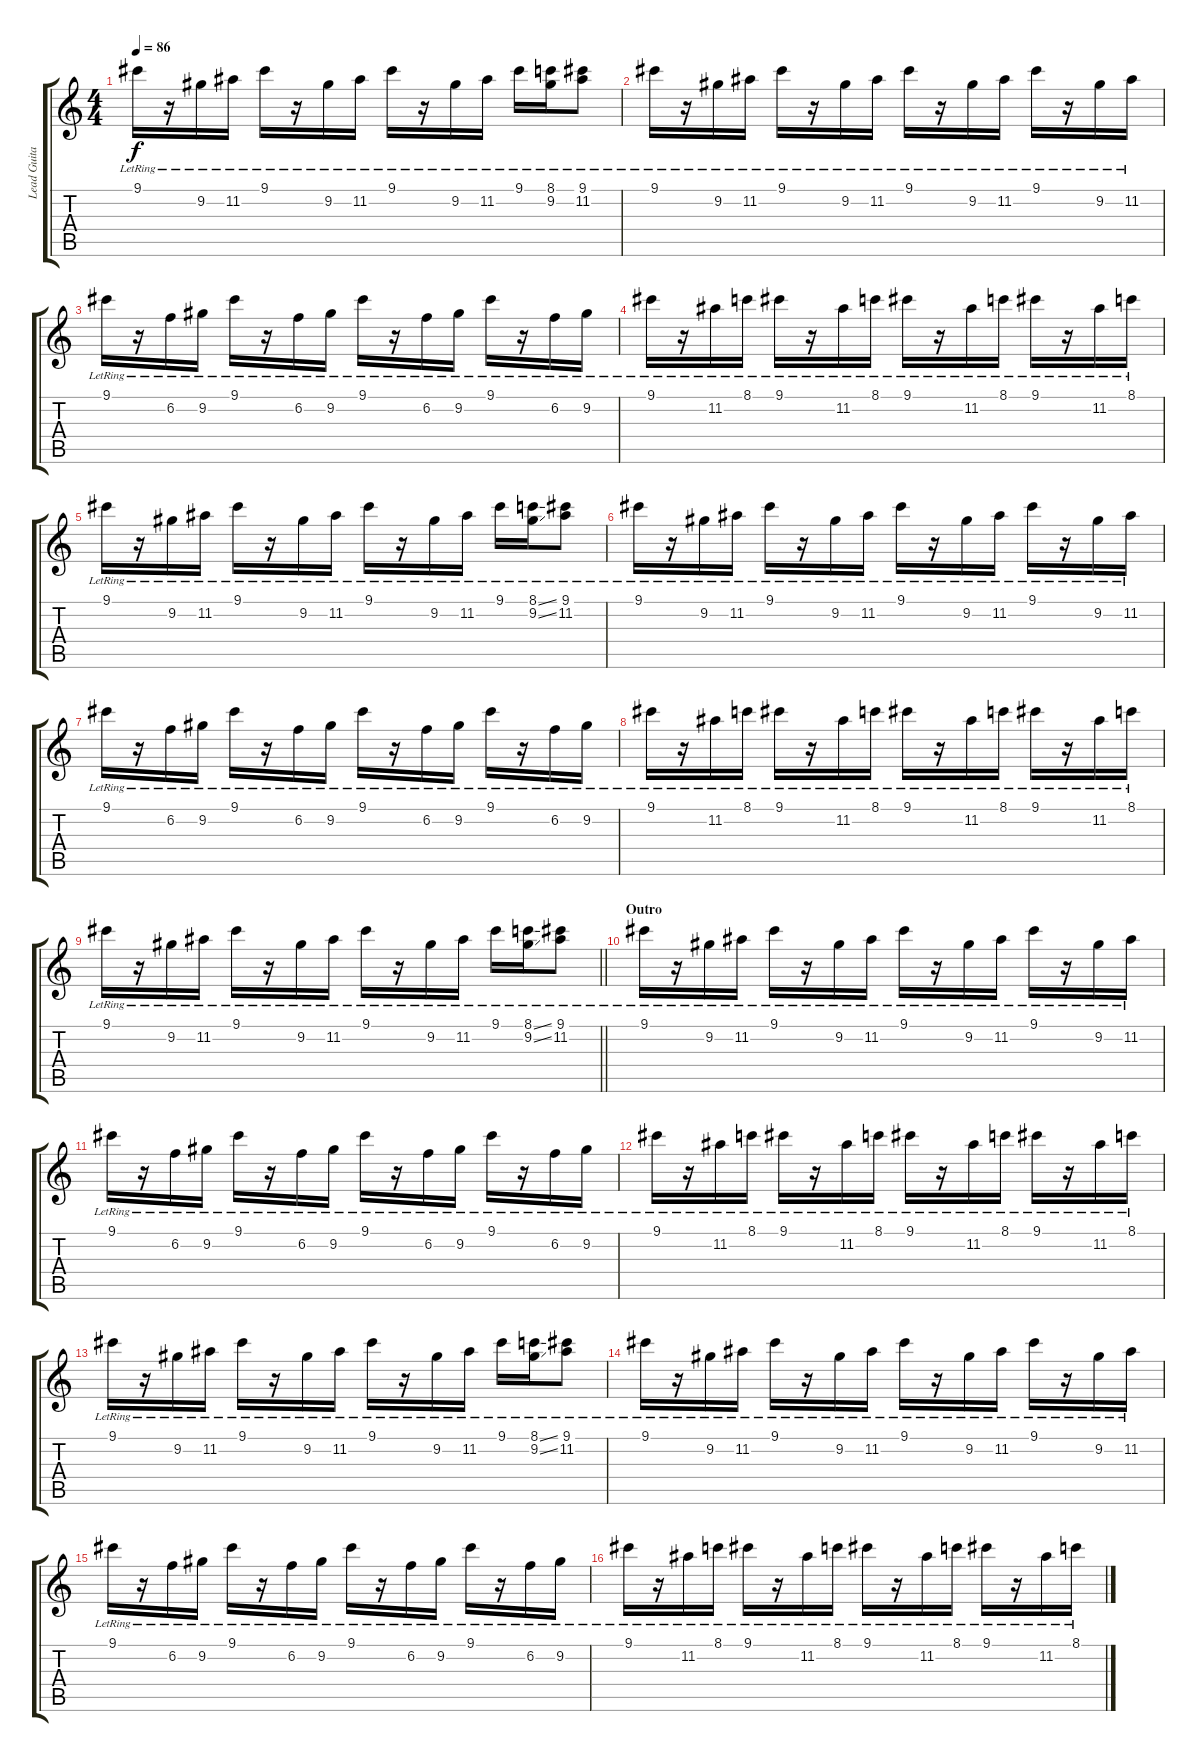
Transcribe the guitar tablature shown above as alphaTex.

\track ("Lead Guitar" "Lead Guita") {instrument electricguitarclean}
\staff {score tabs}
\tuning (E4 B3 G3 D3 A2 E2) {hide}
\ts (4 4)
\tempo 86
\clef g2
\ks c
9.1{lr}.16{dy f volume 15} r.16 9.2{lr}.16 11.2{lr}.16 9.1{lr}.16 r.16 9.2{lr}.16 11.2{lr}.16 9.1{lr}.16 r.16 9.2{lr}.16 11.2{lr}.16 9.1{lr}.16 (8.1{lr} 9.2{lr}).16 (9.1{lr} 11.2{lr}).8 |
9.1{lr}.16{volume 15} r.16 9.2{lr}.16 11.2{lr}.16 9.1{lr}.16 r.16 9.2{lr}.16 11.2{lr}.16 9.1{lr}.16 r.16 9.2{lr}.16 11.2{lr}.16 9.1{lr}.16 r.16 9.2{lr}.16 11.2{lr}.16 |
9.1{lr}.16{volume 15} r.16 6.2{lr}.16 9.2{lr}.16 9.1{lr}.16 r.16 6.2{lr}.16 9.2{lr}.16 9.1{lr}.16 r.16 6.2{lr}.16 9.2{lr}.16 9.1{lr}.16 r.16 6.2{lr}.16 9.2{lr}.16 |
9.1{lr}.16{volume 15} r.16 11.2{lr}.16 8.1{lr}.16 9.1{lr}.16 r.16 11.2{lr}.16 8.1{lr}.16 9.1{lr}.16 r.16 11.2{lr}.16 8.1{lr}.16 9.1{lr}.16 r.16 11.2{lr}.16 8.1{lr}.16 |
9.1{lr}.16{volume 15} r.16 9.2{lr}.16 11.2{lr}.16 9.1{lr}.16 r.16 9.2{lr}.16 11.2{lr}.16 9.1{lr}.16 r.16 9.2{lr}.16 11.2{lr}.16 9.1{lr}.16 (8.1{ss lr} 9.2{ss lr}).16 (9.1{lr} 11.2{lr}).8 |
9.1{lr}.16{volume 15} r.16 9.2{lr}.16 11.2{lr}.16 9.1{lr}.16 r.16 9.2{lr}.16 11.2{lr}.16 9.1{lr}.16 r.16 9.2{lr}.16 11.2{lr}.16 9.1{lr}.16 r.16 9.2{lr}.16 11.2{lr}.16 |
9.1{lr}.16{volume 15} r.16 6.2{lr}.16 9.2{lr}.16 9.1{lr}.16 r.16 6.2{lr}.16 9.2{lr}.16 9.1{lr}.16 r.16 6.2{lr}.16 9.2{lr}.16 9.1{lr}.16 r.16 6.2{lr}.16 9.2{lr}.16 |
9.1{lr}.16{volume 15} r.16 11.2{lr}.16 8.1{lr}.16 9.1{lr}.16 r.16 11.2{lr}.16 8.1{lr}.16 9.1{lr}.16 r.16 11.2{lr}.16 8.1{lr}.16 9.1{lr}.16 r.16 11.2{lr}.16 8.1{lr}.16 |
\barLineRight lightlight
9.1{lr}.16{volume 15} r.16 9.2{lr}.16 11.2{lr}.16 9.1{lr}.16 r.16 9.2{lr}.16 11.2{lr}.16 9.1{lr}.16 r.16 9.2{lr}.16 11.2{lr}.16 9.1{lr}.16 (8.1{ss lr} 9.2{ss lr}).16 (9.1{lr} 11.2{lr}).8 |
\section ("" "Outro")
9.1{lr}.16{volume 15} r.16 9.2{lr}.16 11.2{lr}.16 9.1{lr}.16 r.16 9.2{lr}.16 11.2{lr}.16 9.1{lr}.16 r.16 9.2{lr}.16 11.2{lr}.16 9.1{lr}.16 r.16 9.2{lr}.16 11.2{lr}.16 |
9.1{lr}.16{volume 15} r.16 6.2{lr}.16 9.2{lr}.16 9.1{lr}.16 r.16 6.2{lr}.16 9.2{lr}.16 9.1{lr}.16 r.16 6.2{lr}.16 9.2{lr}.16 9.1{lr}.16 r.16 6.2{lr}.16 9.2{lr}.16 |
9.1{lr}.16{volume 15} r.16 11.2{lr}.16 8.1{lr}.16 9.1{lr}.16 r.16 11.2{lr}.16 8.1{lr}.16 9.1{lr}.16 r.16 11.2{lr}.16 8.1{lr}.16 9.1{lr}.16 r.16 11.2{lr}.16 8.1{lr}.16 |
9.1{lr}.16{volume 15} r.16 9.2{lr}.16 11.2{lr}.16 9.1{lr}.16 r.16 9.2{lr}.16 11.2{lr}.16 9.1{lr}.16 r.16 9.2{lr}.16 11.2{lr}.16 9.1{lr}.16 (8.1{ss lr} 9.2{ss lr}).16 (9.1{lr} 11.2{lr}).8 |
9.1{lr}.16{volume 15} r.16 9.2{lr}.16 11.2{lr}.16 9.1{lr}.16 r.16 9.2{lr}.16 11.2{lr}.16 9.1{lr}.16 r.16 9.2{lr}.16 11.2{lr}.16 9.1{lr}.16 r.16 9.2{lr}.16 11.2{lr}.16 |
9.1{lr}.16{volume 15} r.16 6.2{lr}.16 9.2{lr}.16 9.1{lr}.16 r.16 6.2{lr}.16 9.2{lr}.16 9.1{lr}.16 r.16 6.2{lr}.16 9.2{lr}.16 9.1{lr}.16 r.16 6.2{lr}.16 9.2{lr}.16 |
9.1{lr}.16{volume 15} r.16 11.2{lr}.16 8.1{lr}.16 9.1{lr}.16 r.16 11.2{lr}.16 8.1{lr}.16 9.1{lr}.16 r.16 11.2{lr}.16 8.1{lr}.16 9.1{lr}.16 r.16 11.2{lr}.16 8.1{lr}.16
